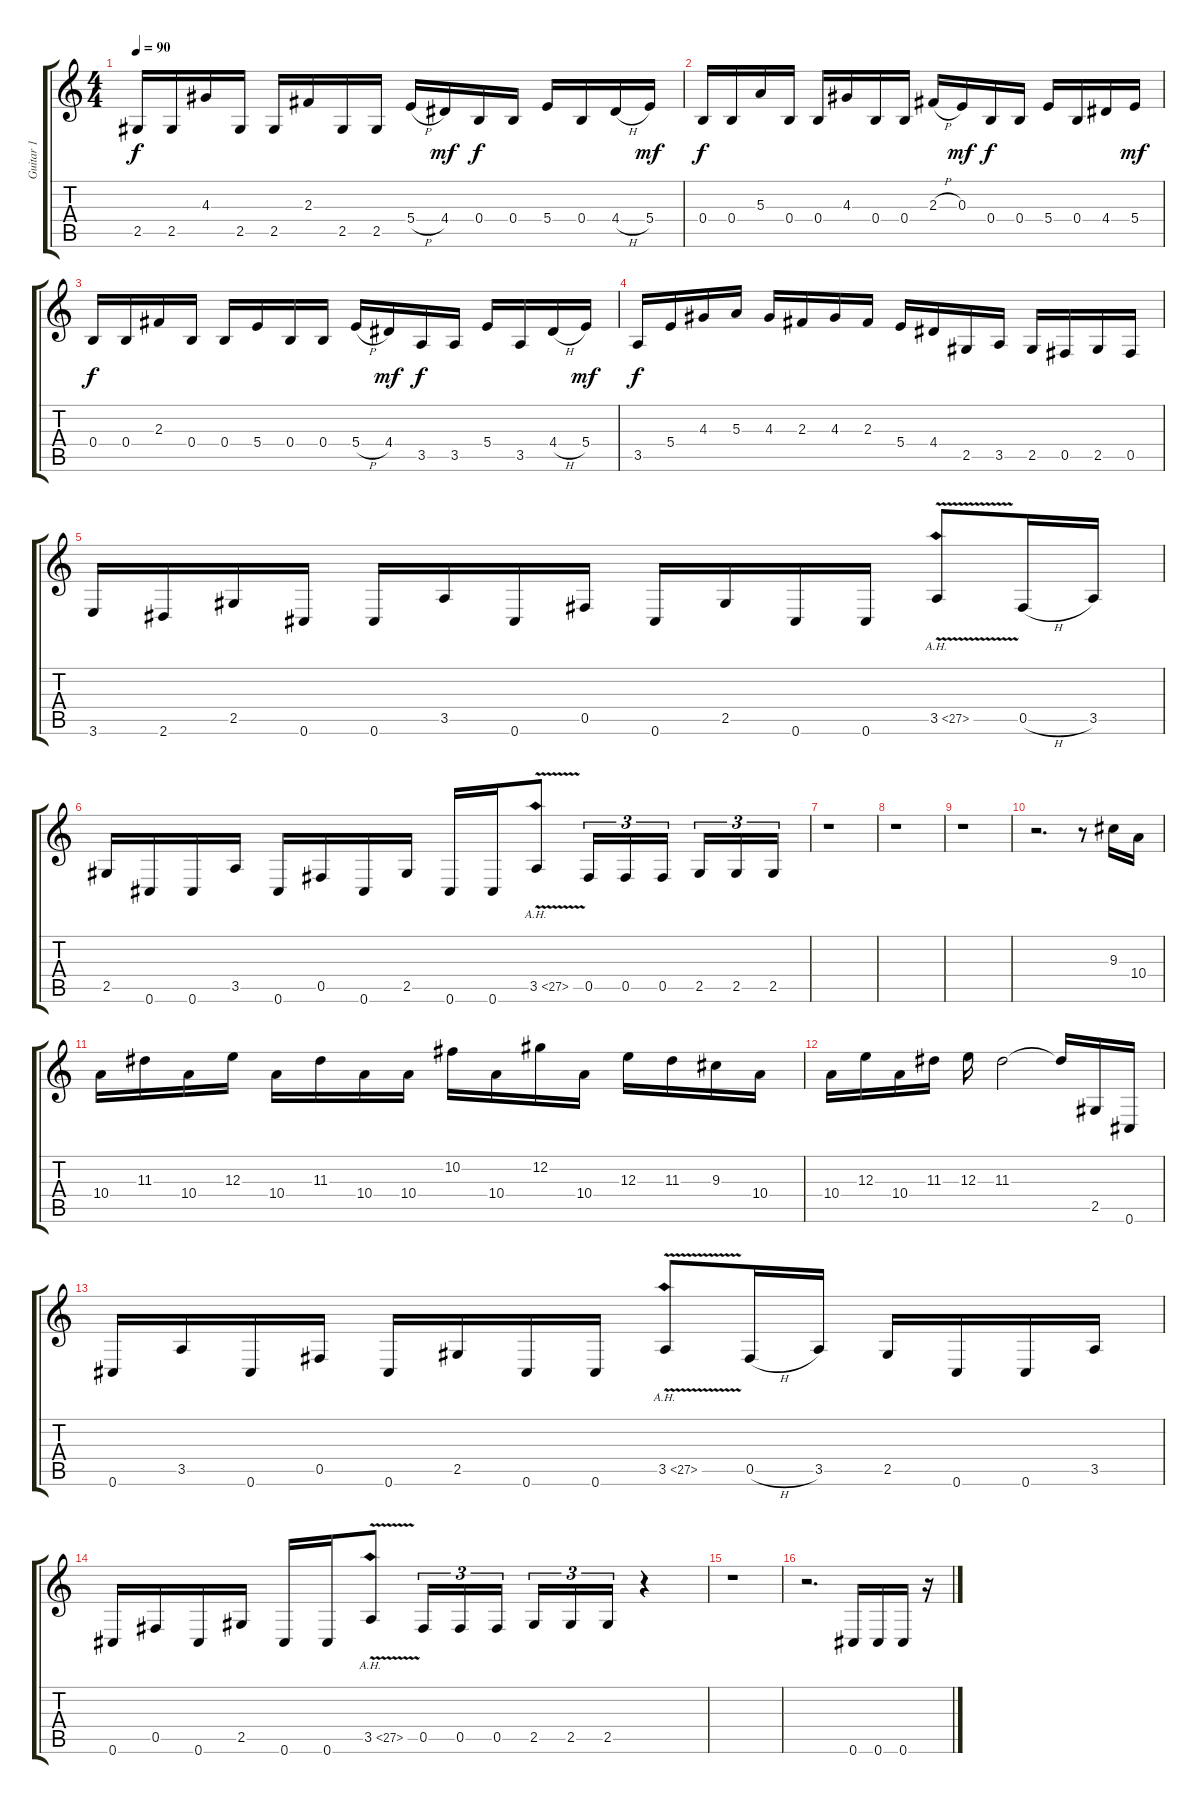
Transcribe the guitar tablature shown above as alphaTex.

\track ("Guitar 1" "Guitar 1") {instrument distortionguitar}
\staff {score tabs}
\tuning (Db4 Ab3 E3 B2 Gb2 Db2) {hide}
\ts (4 4)
\tempo 90
\clef g2
\ks c
2.5.16{dy f} 2.5.16 4.3.16 2.5.16 2.5.16 2.3.16 2.5.16 2.5.16 5.4{h}.16 4.4.16{dy mf} 0.4.16{dy f} 0.4.16 5.4.16 0.4.16 4.4{h}.16 5.4.16{dy mf} |
0.4.16{dy f} 0.4.16 5.3.16 0.4.16 0.4.16 4.3.16 0.4.16 0.4.16 2.3{h}.16 0.3.16{dy mf} 0.4.16{dy f} 0.4.16 5.4.16 0.4.16 4.4.16 5.4.16{dy mf} |
0.4.16{dy f} 0.4.16 2.3.16 0.4.16 0.4.16 5.4.16 0.4.16 0.4.16 5.4{h}.16 4.4.16{dy mf} 3.5.16{dy f} 3.5.16 5.4.16 3.5.16 4.4{h}.16 5.4.16{dy mf} |
3.5.16{dy f} 5.4.16 4.3.16 5.3.16 4.3.16 2.3.16 4.3.16 2.3.16 5.4.16 4.4.16 2.5.16 3.5.16 2.5.16 0.5.16 2.5.16 0.5.16 |
3.6.16 2.6.16 2.5.16 0.6.16 0.6.16 3.5.16 0.6.16 0.5.16 0.6.16 2.5.16 0.6.16 0.6.16 3.5{ah 24 v}.8 0.5{h}.16 3.5.16 |
2.5.16 0.6.16 0.6.16 3.5.16 0.6.16 0.5.16 0.6.16 2.5.16 0.6.16 0.6.16 3.5{ah 24 v}.8 0.5.16{tu (3 2)} 0.5.16{tu (3 2)} 0.5.16{tu (3 2) beam splitsecondary} 2.5.16{tu (3 2)} 2.5.16{tu (3 2)} 2.5.16{tu (3 2)} |
r.1 |
r.1 |
r.1 |
r.2{d} r.8 9.3.16 10.4.16 |
10.4.16 11.3.16 10.4.16 12.3.16 10.4.16 11.3.16 10.4.16 10.4.16 10.2.16 10.4.16 12.2.16 10.4.16 12.3.16 11.3.16 9.3.16 10.4.16 |
10.4.16 12.3.16 10.4.16 11.3.16 12.3.16 11.3.2 11.3{t}.16 2.5.16 0.6.16 |
0.6.16 3.5.16 0.6.16 0.5.16 0.6.16 2.5.16 0.6.16 0.6.16 3.5{ah 24 v}.8 0.5{h}.16 3.5.16 2.5.16 0.6.16 0.6.16 3.5.16 |
0.6.16 0.5.16 0.6.16 2.5.16 0.6.16 0.6.16 3.5{ah 24 v}.8 0.5.16{tu (3 2)} 0.5.16{tu (3 2)} 0.5.16{tu (3 2) beam splitsecondary} 2.5.16{tu (3 2)} 2.5.16{tu (3 2)} 2.5.16{tu (3 2)} r.4 |
r.1 |
r.2{d} 0.6.16 0.6.16 0.6.16 r.16
